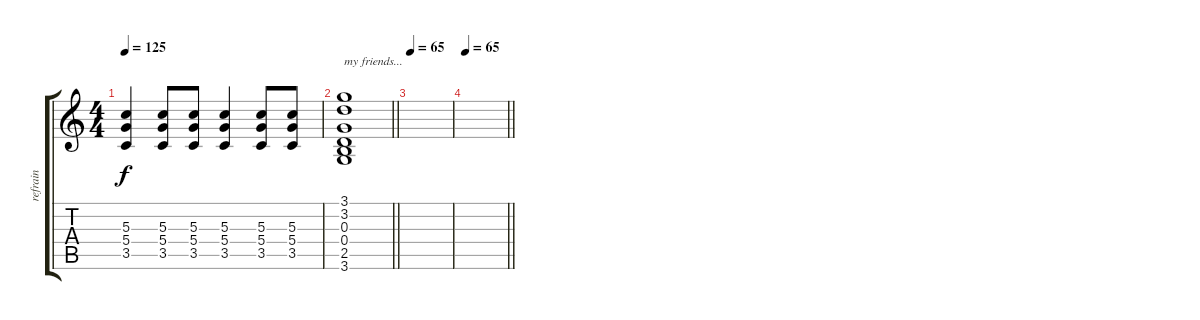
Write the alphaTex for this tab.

\track ("refrain " "refrain ") {instrument overdrivenguitar}
\staff {score tabs}
\tuning (E4 B3 G3 D3 A2 E2) {hide}
\ts (4 4)
\tempo 125
\clef g2
\ks c
(5.3 5.4 3.5).4{dy f instrument overdrivenguitar} (5.3 5.4 3.5).8{instrument overdrivenguitar} (5.3 5.4 3.5).8{instrument overdrivenguitar} (5.3 5.4 3.5).4{instrument overdrivenguitar} (5.3 5.4 3.5).8{instrument overdrivenguitar} (5.3 5.4 3.5).8{instrument overdrivenguitar} |
\barLineRight lightlight
(3.1 3.2 0.3 0.4 2.5 3.6).1{txt "my friends..."} |
\tempo 65
|
\tempo 65
\barLineRight lightlight
